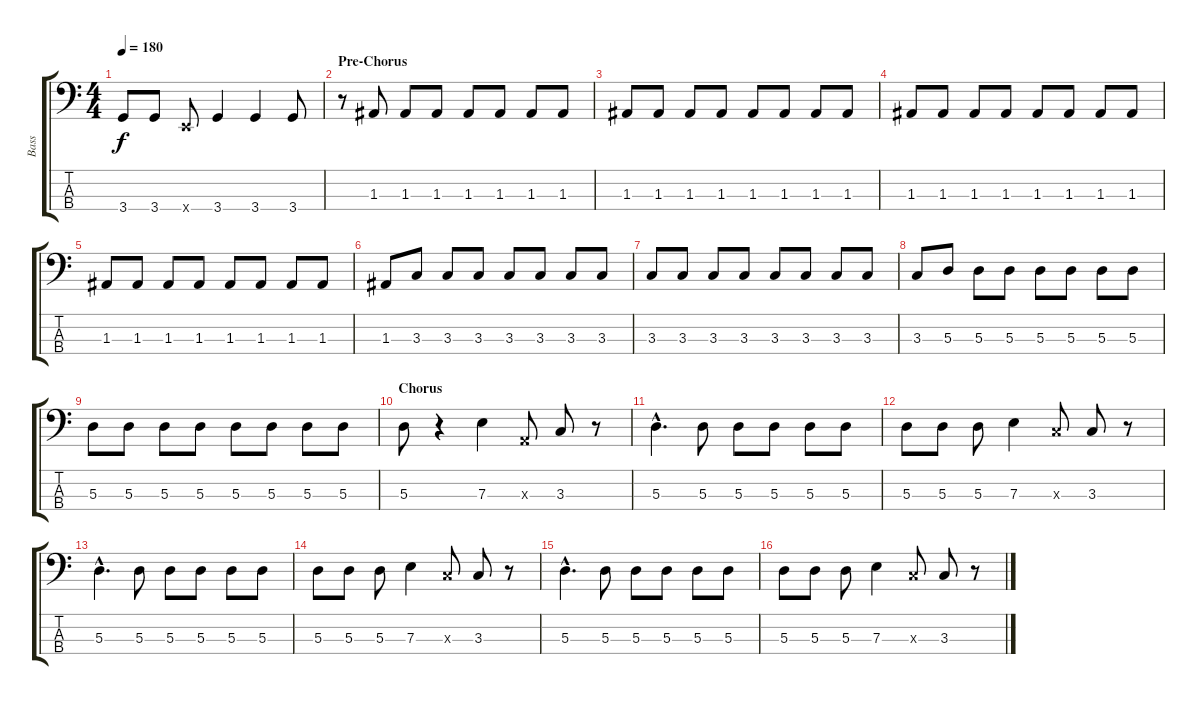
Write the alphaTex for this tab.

\track ("Bass" "Bass") {instrument electricbassfinger}
\staff {score tabs}
\tuning (G2 D2 A1 E1) {hide}
\ts (4 4)
\tempo 180
\clef f4
\ks c
3.4.8{dy f} 3.4.8 0.4{x}.8 3.4.4 3.4.4 3.4.8 |
\section ("" "Pre-Chorus")
r.8 1.3.8 1.3.8 1.3.8 1.3.8 1.3.8 1.3.8 1.3.8 |
1.3.8 1.3.8 1.3.8 1.3.8 1.3.8 1.3.8 1.3.8 1.3.8 |
1.3.8 1.3.8 1.3.8 1.3.8 1.3.8 1.3.8 1.3.8 1.3.8 |
1.3.8 1.3.8 1.3.8 1.3.8 1.3.8 1.3.8 1.3.8 1.3.8 |
1.3.8 3.3.8 3.3.8 3.3.8 3.3.8 3.3.8 3.3.8 3.3.8 |
3.3.8 3.3.8 3.3.8 3.3.8 3.3.8 3.3.8 3.3.8 3.3.8 |
3.3.8 5.3.8 5.3.8 5.3.8 5.3.8 5.3.8 5.3.8 5.3.8 |
5.3.8 5.3.8 5.3.8 5.3.8 5.3.8 5.3.8 5.3.8 5.3.8 |
\section ("" "Chorus")
5.3.8 r.4 7.3.4 0.3{x}.8 3.3.8 r.8 |
5.3{hac}.4{d} 5.3.8 5.3.8 5.3.8 5.3.8 5.3.8 |
5.3.8 5.3.8 5.3.8 7.3.4 3.3{x}.8 3.3.8 r.8 |
5.3{hac}.4{d} 5.3.8 5.3.8 5.3.8 5.3.8 5.3.8 |
5.3.8 5.3.8 5.3.8 7.3.4 3.3{x}.8 3.3.8 r.8 |
5.3{hac}.4{d} 5.3.8 5.3.8 5.3.8 5.3.8 5.3.8 |
5.3.8 5.3.8 5.3.8 7.3.4 3.3{x}.8 3.3.8 r.8
